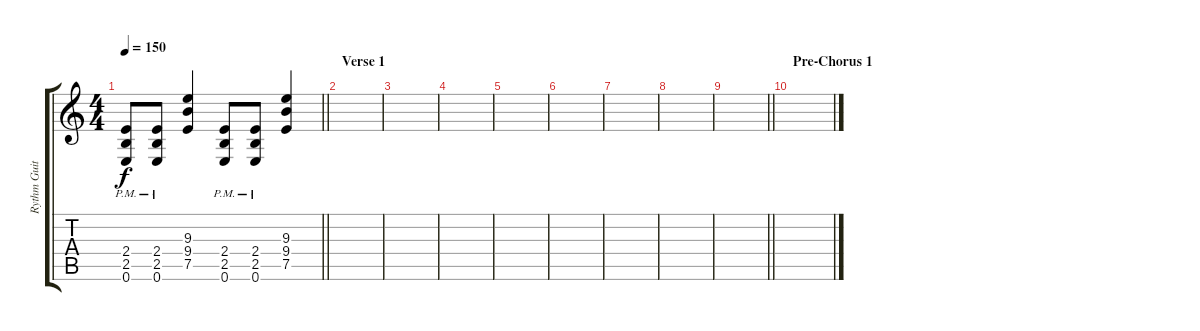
\track ("Rythm Guitar" "Rythm Guit") {instrument distortionguitar}
\staff {score tabs}
\tuning (E4 B3 G3 D3 A2 E2) {hide}
\ts (4 4)
\tempo 150
\clef g2
\barLineRight lightlight
\ks c
(2.4{pm} 2.5{pm} 0.6{pm}).8{dy f} (2.4{pm} 2.5{pm} 0.6{pm}).8 (9.3 9.4 7.5).4 (2.4{pm} 2.5{pm} 0.6{pm}).8 (2.4{pm} 2.5{pm} 0.6{pm}).8 (9.3 9.4 7.5).4 |
\section ("" "Verse 1")
|
|
|
|
|
|
|
\barLineRight lightlight
|
\section ("" "Pre-Chorus 1")
